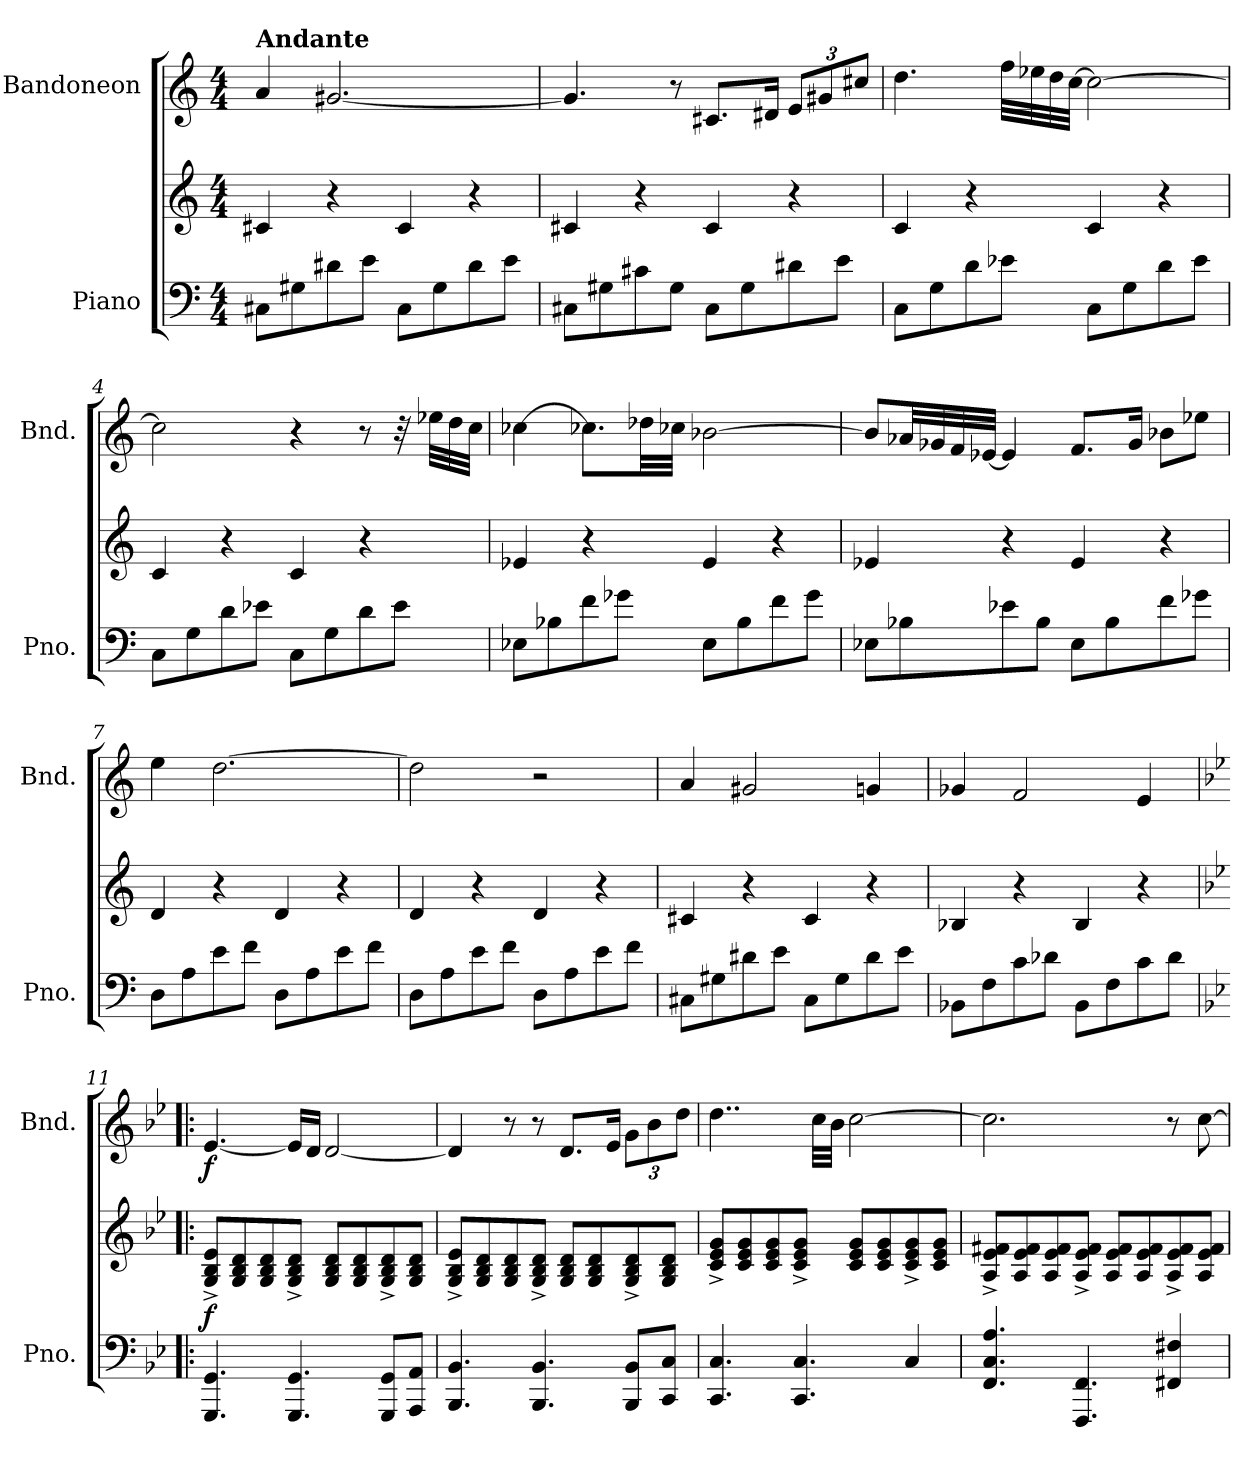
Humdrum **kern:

**kern	**kern	**dynam	**kern	**dynam
*part2	*part2	*part2	*part1	*part1
*staff3	*staff2	*staff2/3	*staff1	*staff1
*I"Piano	*	*	*I"Bandoneon	*
*I'Pno.	*	*	*I'Bnd.	*
*clefF4	*clefG2	*	*clefG2	*
*k[]	*k[]	*	*k[]	*
*M4/4	*M4/4	*	*M4/4	*
=1	=1	=1	=1	=1
!	!	!	!LO:TX:a:B:t=Andante	!
8C#X\L	4c#X/	.	4a/	.
8G#X\	.	.	.	.
8d#X\	4r	.	[2.g#X/	.
8e\J	.	.	.	.
8C#\L	4c#/	.	.	.
8G#\	.	.	.	.
8d#\	4r	.	.	.
8e\J	.	.	.	.
=2	=2	=2	=2	=2
8C#X\L	4c#X/	.	4.g#/]	.
8G#X\	.	.	.	.
8c#X\	4r	.	.	.
8G#\J	.	.	8r	.
8C#\L	4c#/	.	8.c#X/L	.
8G#\	.	.	.	.
.	.	.	16d#X/Jk	.
*	*	*	*Xbrackettup	*
8d#X\	4r	.	12e/L	.
.	.	.	12g#X/	.
8e\J	.	.	.	.
.	.	.	12cc#X/J	.
=3	=3	=3	=3	=3
8C\L	4c/	.	4.dd\	.
8G\	.	.	.	.
8d\	4r	.	.	.
8e-X\J	.	.	32ff\LLL	.
.	.	.	32ee-X\	.
.	.	.	32dd\	.
.	.	.	[32cc\JJJ	.
8C\L	4c/	.	2cc\_	.
8G\	.	.	.	.
8d\	4r	.	.	.
8e-\J	.	.	.	.
!!LO:LB:g=z
=4	=4	=4	=4	=4
8C\L	4c/	.	2cc\]	.
8G\	.	.	.	.
8d\	4r	.	.	.
8e-X\J	.	.	.	.
8C\L	4c/	.	4r	.
8G\	.	.	.	.
8d\	4r	.	8r	.
8e-\J	.	.	32r	.
.	.	.	32ee-X\LLL	.
.	.	.	32dd\	.
.	.	.	32cc\JJJ	.
=5	=5	=5	=5	=5
8E-X\L	4e-X/	.	[4cc-X\	.
8B-X\	.	.	.	.
8f\	4r	.	8.cc-X\L]	.
8g-X\J	.	.	.	.
.	.	.	32dd-X\LL	.
.	.	.	32cc-X\JJJ	.
8E-\L	4e-/	.	[2b-X\	.
8B-\	.	.	.	.
8f\	4r	.	.	.
8g-\J	.	.	.	.
=6	=6	=6	=6	=6
8E-X\L	4e-X/	.	8b-/L]	.
8B-X\	.	.	32a-X/LL	.
.	.	.	32g-X/	.
.	.	.	32f/	.
.	.	.	[32e-X/JJJ	.
8e-X\	4r	.	4e-/]	.
8B-\J	.	.	.	.
8E-\L	4e-/	.	8.f/L	.
8B-\	.	.	.	.
.	.	.	16g-/Jk	.
8f\	4r	.	8b-X\L	.
8g-X\J	.	.	8ee-X\J	.
!!LO:LB:g=z
=7	=7	=7	=7	=7
8D\L	4d/	.	4ee\	.
8A\	.	.	.	.
8e\	4r	.	[2.dd\	.
8f\J	.	.	.	.
8D\L	4d/	.	.	.
8A\	.	.	.	.
8e\	4r	.	.	.
8f\J	.	.	.	.
=8	=8	=8	=8	=8
8D\L	4d/	.	2dd\]	.
8A\	.	.	.	.
8e\	4r	.	.	.
8f\J	.	.	.	.
8D\L	4d/	.	2r	.
8A\	.	.	.	.
8e\	4r	.	.	.
8f\J	.	.	.	.
=9	=9	=9	=9	=9
8C#X\L	4c#X/	.	4a/	.
8G#X\	.	.	.	.
8d#X\	4r	.	2g#X/	.
8e\J	.	.	.	.
8C#\L	4c#/	.	.	.
8G#\	.	.	.	.
8d#\	4r	.	4gn/	.
8e\J	.	.	.	.
=10	=10	=10	=10	=10
8BB-X\L	4B-X/	.	4g-X/	.
8F\	.	.	.	.
8c\	4r	.	2f/	.
8d-X\J	.	.	.	.
8BB-\L	4B-/	.	.	.
8F\	.	.	.	.
8c\	4r	.	4e/	.
8d-\J	.	.	.	.
!!LO:LB:g=z
=11!|:	=11!|:	=11!|:	=11!|:	=11!|:
*k[b-e-]	*k[b-e-]	*	*k[b-e-]	*
*	*	*	*MM90	*
!	!	!LO:DY:b	!	!LO:DY:b
4.GGG/ 4.GG/	8G/^ 8B-/^ 8e-/^L	f	[4.e-/	f
.	8G/ 8B-/ 8d/	.	.	.
.	8G/ 8B-/ 8d/	.	.	.
4.GGG/ 4.GG/	8G/^ 8B-/^ 8d/^J	.	16e-/LL]	.
.	.	.	16d/JJ	.
.	8G/ 8B-/ 8d/L	.	[2d/	.
.	8G/ 8B-/ 8d/	.	.	.
8GGG/ 8GG/L	8G/^ 8B-/^ 8d/^	.	.	.
8AAA/ 8AA/J	8G/ 8B-/ 8d/J	.	.	.
=12	=12	=12	=12	=12
4.BBB-/ 4.BB-/	8G/^ 8B-/^ 8e-/^L	.	4d/]	.
.	8G/ 8B-/ 8d/	.	.	.
.	8G/ 8B-/ 8d/	.	8r	.
4.BBB-/ 4.BB-/	8G/^ 8B-/^ 8d/^J	.	8r	.
.	8G/ 8B-/ 8d/L	.	8.d/L	.
.	8G/ 8B-/ 8d/	.	.	.
.	.	.	16e-/Jk	.
8BBB-/ 8BB-/L	8G/^ 8B-/^ 8d/^	.	12g\L	.
.	.	.	12b-\	.
8CC/ 8C/J	8G/ 8B-/ 8d/J	.	.	.
.	.	.	12dd\J	.
=13	=13	=13	=13	=13
4.CC/ 4.C/	8c/^ 8e-/^ 8g/^L	.	4..dd\	.
.	8c/ 8e-/ 8g/	.	.	.
.	8c/ 8e-/ 8g/	.	.	.
4.CC/ 4.C/	8c/^ 8e-/^ 8g/^J	.	.	.
.	.	.	32cc\LLL	.
.	.	.	32b-\JJJ	.
.	8c/ 8e-/ 8g/L	.	[2cc\	.
.	8c/ 8e-/ 8g/	.	.	.
4C/	8c/^ 8e-/^ 8g/^	.	.	.
.	8c/ 8e-/ 8g/J	.	.	.
!!LO:PB:g=z
=14	=14	=14	=14	=14
4.FF/ 4.C/ 4.A/	8A/^ 8e-/^ 8f#X/^L	.	2.cc\]	.
.	8A/ 8e-/ 8f#/	.	.	.
.	8A/ 8e-/ 8f#/	.	.	.
4.FFF/ 4.FF/	8A/^ 8e-/^ 8f#/^J	.	.	.
.	8A/ 8e-/ 8f#/L	.	.	.
.	8A/ 8e-/ 8f#/	.	.	.
4FF#X/ 4F#X/	8A/^ 8e-/^ 8f#/^	.	8r	.
.	8A/ 8e-/ 8f#/J	.	[8cc\	.
=	=	=	=	=
*-	*-	*-	*-	*-
